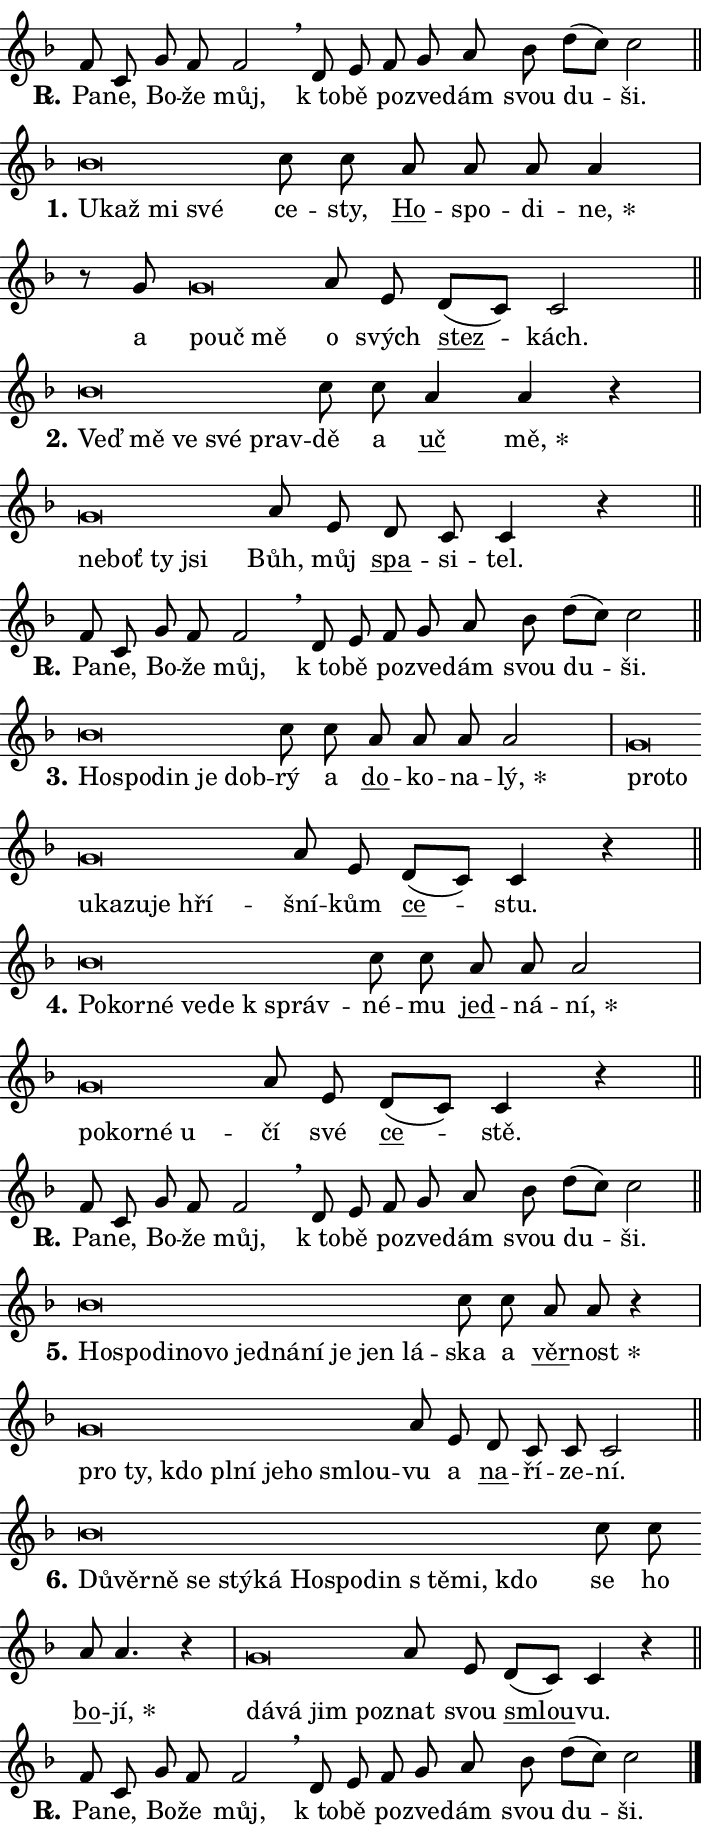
\version "2.24.0"
\header { tagline = "" }
\paper {
  indent = 0\cm
  top-margin = 0\cm
  right-margin = 0.13\cm % to fit lyric hyphens
  bottom-margin = 0\cm
  left-margin = 0\cm
  paper-width = 12\cm
  page-breaking = #ly:one-page-breaking
  system-system-spacing.basic-distance = #11
  score-system-spacing.basic-distance = #11
  ragged-last = ##f
}


%% Author: Thomas Morley
%% https://lists.gnu.org/archive/html/lilypond-user/2020-05/msg00002.html
#(define (line-position grob)
"Returns position of @var[grob} in current system:
   @code{'start}, if at first time-step
   @code{'end}, if at last time-step
   @code{'middle} otherwise
"
  (let* ((col (ly:item-get-column grob))
         (ln (ly:grob-object col 'left-neighbor))
         (rn (ly:grob-object col 'right-neighbor))
         (col-to-check-left (if (ly:grob? ln) ln col))
         (col-to-check-right (if (ly:grob? rn) rn col))
         (break-dir-left
           (and
             (ly:grob-property col-to-check-left 'non-musical #f)
             (ly:item-break-dir col-to-check-left)))
         (break-dir-right
           (and
             (ly:grob-property col-to-check-right 'non-musical #f)
             (ly:item-break-dir col-to-check-right))))
        (cond ((eqv? 1 break-dir-left) 'start)
              ((eqv? -1 break-dir-right) 'end)
              (else 'middle))))

#(define (tranparent-at-line-position vctor)
  (lambda (grob)
  "Relying on @code{line-position} select the relevant enry from @var{vctor}.
Used to determine transparency,"
    (case (line-position grob)
      ((end) (not (vector-ref vctor 0)))
      ((middle) (not (vector-ref vctor 1)))
      ((start) (not (vector-ref vctor 2))))))

noteHeadBreakVisibility =
#(define-music-function (break-visibility)(vector?)
"Makes @code{NoteHead}s transparent relying on @var{break-visibility}"
#{
  \override NoteHead.transparent =
    #(tranparent-at-line-position break-visibility)
#})

#(define delete-ledgers-for-transparent-note-heads
  (lambda (grob)
    "Reads whether a @code{NoteHead} is transparent.
If so this @code{NoteHead} is removed from @code{'note-heads} from
@var{grob}, which is supposed to be @code{LedgerLineSpanner}.
As a result ledgers are not printed for this @code{NoteHead}"
    (let* ((nhds-array (ly:grob-object grob 'note-heads))
           (nhds-list
             (if (ly:grob-array? nhds-array)
                 (ly:grob-array->list nhds-array)
                 '()))
           ;; Relies on the transparent-property being done before
           ;; Staff.LedgerLineSpanner.after-line-breaking is executed.
           ;; This is fragile ...
           (to-keep
             (remove
               (lambda (nhd)
                 (ly:grob-property nhd 'transparent #f))
               nhds-list)))
      ;; TODO find a better method to iterate over grob-arrays, similiar
      ;; to filter/remove etc for lists
      ;; For now rebuilt from scratch
      (set! (ly:grob-object grob 'note-heads)  '())
      (for-each
        (lambda (nhd)
          (ly:pointer-group-interface::add-grob grob 'note-heads nhd))
        to-keep))))

squashNotes = {
  \override NoteHead.X-extent = #'(-0.2 . 0.2)
  \override NoteHead.Y-extent = #'(-0.75 . 0)
  \override NoteHead.stencil =
    #(lambda (grob)
       (let ((pos (ly:grob-property grob 'staff-position)))
         (begin
           (if (< pos -7) (display "ERROR: Lower brevis then expected\n") (display ""))
           (if (<= pos -6) ly:text-interface::print ly:note-head::print))))
}
unSquashNotes = {
  \revert NoteHead.X-extent
  \revert NoteHead.Y-extent
  \revert NoteHead.stencil
}

hideNotes = \noteHeadBreakVisibility #begin-of-line-visible
unHideNotes = \noteHeadBreakVisibility #all-visible

% work-around for resetting accidentals
% https://lilypond.org/doc/v2.23/Documentation/notation/displaying-rhythms#unmetered-music
cadenzaMeasure = {
  \cadenzaOff
  \partial 1024 s1024
  \cadenzaOn
}

#(define-markup-command (accent layout props text) (markup?)
  "Underline accented syllable"
  (interpret-markup layout props
    #{\markup \override #'(offset . 4.3) \underline { #text }#}))

responsum = \markup \concat {
  "R" \hspace #-1.05 \path #0.1 #'((moveto 0 0.07) (lineto 0.9 0.8)) \hspace #0.05 "."
}

spaceSize = #0.6828661417322834 % exact space size for TeX Gyre Schola

\layout {
  \context {
    \Staff
    \remove "Time_signature_engraver"
    \override LedgerLineSpanner.after-line-breaking = #delete-ledgers-for-transparent-note-heads
  }
  \context {
    \Lyrics {
      \override LyricSpace.minimum-distance = \spaceSize
      \override LyricText.font-name = #"TeX Gyre Schola"
      \override LyricText.font-size = 1
      \override StanzaNumber.font-name = #"TeX Gyre Schola Bold"
      \override StanzaNumber.font-size = 1
    }
  }
  \context {
    \Score 
    \override NoteHead.text =
      #(lambda (grob) 
        (let ((pos (ly:grob-property grob 'staff-position)))
          #{\markup {
            \combine
              \halign #-0.55 \raise #(if (= pos -6) 0 0.5) \override #'(thickness . 2) \draw-line #'(3.2 . 0)
              \musicglyph "noteheads.sM1"
          }#}))
  }
}

% magnetic-lyrics.ily
%
%   written by
%     Jean Abou Samra <jean@abou-samra.fr>
%     Werner Lemberg <wl@gnu.org>
%
%   adapted by
%     Jiri Hon <jiri.hon@gmail.com>
%
% Version 2022-Apr-15

% https://www.mail-archive.com/lilypond-user@gnu.org/msg149350.html

#(define (Left_hyphen_pointer_engraver context)
   "Collect syllable-hyphen-syllable occurrences in lyrics and store
them in properties.  This engraver only looks to the left.  For
example, if the lyrics input is @code{foo -- bar}, it does the
following.

@itemize @bullet
@item
Set the @code{text} property of the @code{LyricHyphen} grob between
@q{foo} and @q{bar} to @code{foo}.

@item
Set the @code{left-hyphen} property of the @code{LyricText} grob with
text @q{foo} to the @code{LyricHyphen} grob between @q{foo} and
@q{bar}.
@end itemize

Use this auxiliary engraver in combination with the
@code{lyric-@/text::@/apply-@/magnetic-@/offset!} hook."
   (let ((hyphen #f)
         (text #f))
     (make-engraver
      (acknowledgers
       ((lyric-syllable-interface engraver grob source-engraver)
        (set! text grob)))
      (end-acknowledgers
       ((lyric-hyphen-interface engraver grob source-engraver)
        ;(when (not (grob::has-interface grob 'lyric-space-interface))
          (set! hyphen grob)));)
      ((stop-translation-timestep engraver)
       (when (and text hyphen)
         (ly:grob-set-object! text 'left-hyphen hyphen))
       (set! text #f)
       (set! hyphen #f)))))

#(define (lyric-text::apply-magnetic-offset! grob)
   "If the space between two syllables is less than the value in
property @code{LyricText@/.details@/.squash-threshold}, move the right
syllable to the left so that it gets concatenated with the left
syllable.

Use this function as a hook for
@code{LyricText@/.after-@/line-@/breaking} if the
@code{Left_@/hyphen_@/pointer_@/engraver} is active."
   (let ((hyphen (ly:grob-object grob 'left-hyphen #f)))
     (when hyphen
       (let ((left-text (ly:spanner-bound hyphen LEFT)))
         (when (grob::has-interface left-text 'lyric-syllable-interface)
           (let* ((common (ly:grob-common-refpoint grob left-text X))
                  (this-x-ext (ly:grob-extent grob common X))
                  (left-x-ext
                   (begin
                     ;; Trigger magnetism for left-text.
                     (ly:grob-property left-text 'after-line-breaking)
                     (ly:grob-extent left-text common X)))
                  ;; `delta` is the gap width between two syllables.
                  (delta (- (interval-start this-x-ext)
                            (interval-end left-x-ext)))
                  (details (ly:grob-property grob 'details))
                  (threshold (assoc-get 'squash-threshold details 0.2)))
             (when (< delta threshold)
               (let* (;; We have to manipulate the input text so that
                      ;; ligatures crossing syllable boundaries are not
                      ;; disabled.  For languages based on the Latin
                      ;; script this is essentially a beautification.
                      ;; However, for non-Western scripts it can be a
                      ;; necessity.
                      (lt (ly:grob-property left-text 'text))
                      (rt (ly:grob-property grob 'text))
                      (is-space (grob::has-interface hyphen 'lyric-space-interface))
                      (space (if is-space " " ""))
                      (extra-delta (if is-space spaceSize 0))
                      ;; Append new syllable.
                      (ltrt-space (if (and (string? lt) (string? rt))
                                (string-append lt space rt)
                                (make-concat-markup (list lt space rt))))
                      ;; Right-align `ltrt` to the right side.
                      (ltrt-space-markup (grob-interpret-markup
                               grob
                               (make-translate-markup
                                (cons (interval-length this-x-ext) 0)
                                (make-right-align-markup ltrt-space)))))
                 (begin
                   ;; Don't print `left-text`.
                   (ly:grob-set-property! left-text 'stencil #f)
                   ;; Set text and stencil (which holds all collected
                   ;; syllables so far) and shift it to the left.
                   (ly:grob-set-property! grob 'text ltrt-space)
                   (ly:grob-set-property! grob 'stencil ltrt-space-markup)
                   (ly:grob-translate-axis! grob (- (- delta extra-delta)) X))))))))))


#(define (lyric-hyphen::displace-bounds-first grob)
   ;; Make very sure this callback isn't triggered too early.
   (let ((left (ly:spanner-bound grob LEFT))
         (right (ly:spanner-bound grob RIGHT)))
     (ly:grob-property left 'after-line-breaking)
     (ly:grob-property right 'after-line-breaking)
     (ly:lyric-hyphen::print grob)))

squashThreshold = #0.4

\layout {
  \context {
    \Lyrics
    \consists #Left_hyphen_pointer_engraver
    \override LyricText.after-line-breaking =
      #lyric-text::apply-magnetic-offset!
    \override LyricHyphen.stencil = #lyric-hyphen::displace-bounds-first
    \override LyricText.details.squash-threshold = \squashThreshold
    \override LyricHyphen.minimum-distance = 0
    \override LyricHyphen.minimum-length = \squashThreshold
  }
}

squashText = \override LyricText.details.squash-threshold = 9999
unSquashText = \override LyricText.details.squash-threshold = \squashThreshold

leftText = \override LyricText.self-alignment-X = #LEFT
unLeftText = \revert LyricText.self-alignment-X

starOffset = #(lambda (grob) 
                (let ((x_offset (ly:self-alignment-interface::aligned-on-x-parent grob)))
                  (if (= x_offset 0) 0 (+ x_offset 1.2))))

star = #(define-music-function (syllable)(string?)
"Append star separator at the end of a syllable"
#{
  \once \override LyricText.X-offset = #starOffset
  \lyricmode { \markup {
    #syllable
    \override #'((font-name . "TeX Gyre Schola Bold")) \hspace #0.2 \lower #0.65 \larger "*"
  } }
#})

starAccent = #(define-music-function (syllable)(string?)
"Append star separator at the end of a syllable and make accent"
#{
  \once \override LyricText.X-offset = #starOffset
  \lyricmode { \markup {
    \accent #syllable
    \override #'((font-name . "TeX Gyre Schola Bold")) \hspace #0.2 \lower #0.65 \larger "*"
  } }
#})

breath = #(define-music-function (syllable)(string?)
"Append breathing indicator at the end of a syllable"
#{
  \lyricmode { \markup { #syllable "+" } }
#})

optionalBreath = #(define-music-function (syllable)(string?)
"Append optional breathing indicator at the end of a syllable"
#{
  \lyricmode { \markup { #syllable "(+)" } }
#})


\score {
    <<
        \new Voice = "melody" { \cadenzaOn \key f \major \relative { f'8 c g' f f2 \breathe d8 e \bar "" f g a bes \bar "" d[( c)] c2 \cadenzaMeasure \bar "||" \break } }
        \new Lyrics \lyricsto "melody" { \lyricmode { \set stanza = \responsum
Pa -- ne, Bo -- že můj, "k to" -- bě po -- zve -- dám svou du -- ši. } }
    >>
    \layout {}
}

\score {
    <<
        \new Voice = "melody" { \cadenzaOn \key f \major \relative { \squashNotes bes'\breve*1/16 \hideNotes \breve*1/16 \bar "" \breve*1/16 \breve*1/16 \bar "" \unHideNotes \unSquashNotes c8 c \bar "" a a a a4 \cadenzaMeasure \bar "|" r8 g \squashNotes g\breve*1/16 \hideNotes \breve*1/16 \breve*1/16 \bar "" \unHideNotes \unSquashNotes a8 e \bar "" d[( c)] c2 \cadenzaMeasure \bar "||" \break } }
        \new Lyrics \lyricsto "melody" { \lyricmode { \set stanza = "1."
\leftText U -- \squashText kaž mi své \unLeftText \unSquashText ce -- sty, \markup \accent Ho -- spo -- di -- \star ne, a \leftText po -- \squashText uč mě \unLeftText \unSquashText o svých \markup \accent stez -- kách. } }
    >>
    \layout {}
}

\score {
    <<
        \new Voice = "melody" { \cadenzaOn \key f \major \relative { \squashNotes bes'\breve*1/16 \hideNotes \breve*1/16 \bar "" \breve*1/16 \bar "" \breve*1/16 \breve*1/16 \bar "" \unHideNotes \unSquashNotes c8 c \bar "" a4 a r \cadenzaMeasure \bar "|" \squashNotes g\breve*1/16 \hideNotes \breve*1/16 \bar "" \breve*1/16 \breve*1/16 \bar "" \unHideNotes \unSquashNotes a8 e \bar "" d c c4 r \cadenzaMeasure \bar "||" \break } }
        \new Lyrics \lyricsto "melody" { \lyricmode { \set stanza = "2."
\leftText Veď \squashText mě ve své prav -- \unLeftText \unSquashText dě a \markup \accent uč \star mě, \leftText ne -- \squashText boť ty jsi \unLeftText \unSquashText Bůh, můj \markup \accent spa -- si -- tel. } }
    >>
    \layout {}
}

\score {
    <<
        \new Voice = "melody" { \cadenzaOn \key f \major \relative { f'8 c g' f f2 \breathe d8 e \bar "" f g a bes \bar "" d[( c)] c2 \cadenzaMeasure \bar "||" \break } }
        \new Lyrics \lyricsto "melody" { \lyricmode { \set stanza = \responsum
Pa -- ne, Bo -- že můj, "k to" -- bě po -- zve -- dám svou du -- ši. } }
    >>
    \layout {}
}

\score {
    <<
        \new Voice = "melody" { \cadenzaOn \key f \major \relative { \squashNotes bes'\breve*1/16 \hideNotes \breve*1/16 \bar "" \breve*1/16 \bar "" \breve*1/16 \breve*1/16 \bar "" \unHideNotes \unSquashNotes c8 c \bar "" a a a a2 \cadenzaMeasure \bar "|" \squashNotes g\breve*1/16 \hideNotes \breve*1/16 \bar "" \breve*1/16 \bar "" \breve*1/16 \bar "" \breve*1/16 \bar "" \breve*1/16 \breve*1/16 \bar "" \unHideNotes \unSquashNotes a8 e \bar "" d[( c)] c4 r \cadenzaMeasure \bar "||" \break } }
        \new Lyrics \lyricsto "melody" { \lyricmode { \set stanza = "3."
\leftText Ho -- \squashText spo -- din je dob -- \unLeftText \unSquashText rý a \markup \accent do -- ko -- na -- \star lý, \leftText pro -- \squashText to u -- ka -- zu -- je hří -- \unLeftText \unSquashText šní -- kům \markup \accent ce -- stu. } }
    >>
    \layout {}
}

\score {
    <<
        \new Voice = "melody" { \cadenzaOn \key f \major \relative { \squashNotes bes'\breve*1/16 \hideNotes \breve*1/16 \bar "" \breve*1/16 \bar "" \breve*1/16 \bar "" \breve*1/16 \breve*1/16 \bar "" \unHideNotes \unSquashNotes c8 c \bar "" a a a2 \cadenzaMeasure \bar "|" \squashNotes g\breve*1/16 \hideNotes \breve*1/16 \bar "" \breve*1/16 \breve*1/16 \bar "" \unHideNotes \unSquashNotes a8 e \bar "" d[( c)] c4 r \cadenzaMeasure \bar "||" \break } }
        \new Lyrics \lyricsto "melody" { \lyricmode { \set stanza = "4."
\leftText Po -- \squashText kor -- né ve -- de "k správ" -- \unLeftText \unSquashText né -- mu \markup \accent jed -- ná -- \star ní, \leftText po -- \squashText kor -- né u -- \unLeftText \unSquashText čí své \markup \accent ce -- stě. } }
    >>
    \layout {}
}

\score {
    <<
        \new Voice = "melody" { \cadenzaOn \key f \major \relative { f'8 c g' f f2 \breathe d8 e \bar "" f g a bes \bar "" d[( c)] c2 \cadenzaMeasure \bar "||" \break } }
        \new Lyrics \lyricsto "melody" { \lyricmode { \set stanza = \responsum
Pa -- ne, Bo -- že můj, "k to" -- bě po -- zve -- dám svou du -- ši. } }
    >>
    \layout {}
}

\score {
    <<
        \new Voice = "melody" { \cadenzaOn \key f \major \relative { \squashNotes bes'\breve*1/16 \hideNotes \breve*1/16 \bar "" \breve*1/16 \bar "" \breve*1/16 \bar "" \breve*1/16 \bar "" \breve*1/16 \bar "" \breve*1/16 \bar "" \breve*1/16 \bar "" \breve*1/16 \bar "" \breve*1/16 \breve*1/16 \bar "" \unHideNotes \unSquashNotes c8 c \bar "" a a r4 \cadenzaMeasure \bar "|" \squashNotes g\breve*1/16 \hideNotes \breve*1/16 \bar "" \breve*1/16 \bar "" \breve*1/16 \bar "" \breve*1/16 \bar "" \breve*1/16 \bar "" \breve*1/16 \breve*1/16 \bar "" \unHideNotes \unSquashNotes a8 e \bar "" d c c c2 \cadenzaMeasure \bar "||" \break } }
        \new Lyrics \lyricsto "melody" { \lyricmode { \set stanza = "5."
\leftText Ho -- \squashText spo -- di -- no -- vo jed -- ná -- ní je jen lá -- \unLeftText \unSquashText ska a \markup \accent věr -- \star nost \leftText pro \squashText ty, kdo pl -- ní je -- ho smlou -- \unLeftText \unSquashText vu a \markup \accent na -- ří -- ze -- ní. } }
    >>
    \layout {}
}

\score {
    <<
        \new Voice = "melody" { \cadenzaOn \key f \major \relative { \squashNotes bes'\breve*1/16 \hideNotes \breve*1/16 \bar "" \breve*1/16 \bar "" \breve*1/16 \bar "" \breve*1/16 \bar "" \breve*1/16 \bar "" \breve*1/16 \bar "" \breve*1/16 \bar "" \breve*1/16 \bar "" \breve*1/16 \bar "" \breve*1/16 \breve*1/16 \bar "" \unHideNotes \unSquashNotes c8 c \bar "" a a4. r4 \cadenzaMeasure \bar "|" \squashNotes g\breve*1/16 \hideNotes \breve*1/16 \bar "" \breve*1/16 \breve*1/16 \bar "" \unHideNotes \unSquashNotes a8 e \bar "" d[( c)] c4 r \cadenzaMeasure \bar "||" \break } }
        \new Lyrics \lyricsto "melody" { \lyricmode { \set stanza = "6."
\leftText Dů -- \squashText věr -- ně se stý -- ká Ho -- spo -- din "s tě" -- mi, kdo \unLeftText \unSquashText se ho \markup \accent bo -- \star jí, \leftText dá -- \squashText vá jim po -- \unLeftText \unSquashText znat svou \markup \accent smlou -- vu. } }
    >>
    \layout {}
}

\score {
    <<
        \new Voice = "melody" { \cadenzaOn \key f \major \relative { f'8 c g' f f2 \breathe d8 e \bar "" f g a bes \bar "" d[( c)] c2 \cadenzaMeasure \bar "||" \break } \bar "|." }
        \new Lyrics \lyricsto "melody" { \lyricmode { \set stanza = \responsum
Pa -- ne, Bo -- že můj, "k to" -- bě po -- zve -- dám svou du -- ši. } }
    >>
    \layout {}
}
